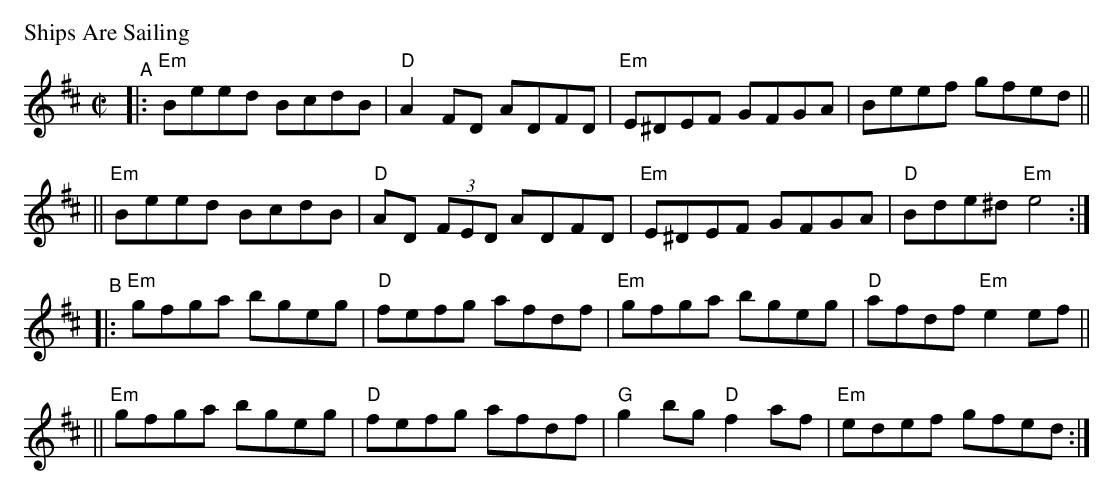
X:1
M: C|
L: 1/8
P: Ships Are Sailing
K: EDor
"^A"\
|: "Em"Beed BcdB | "D"A2FD ADFD | "Em"E^DEF GFGA | Beef gfed ||
|| "Em"Beed BcdB | "D"AD (3FED ADFD | "Em"E^DEF GFGA | "D"Bde^d "Em"e4 :|
"^B"\
|: "Em"gfga bgeg | "D"fefg afdf | "Em"gfga bgeg | "D"afdf "Em"e2ef ||
|| "Em"gfga bgeg | "D"fefg afdf | "G"g2bg "D"f2af | "Em"edef gfed :|
